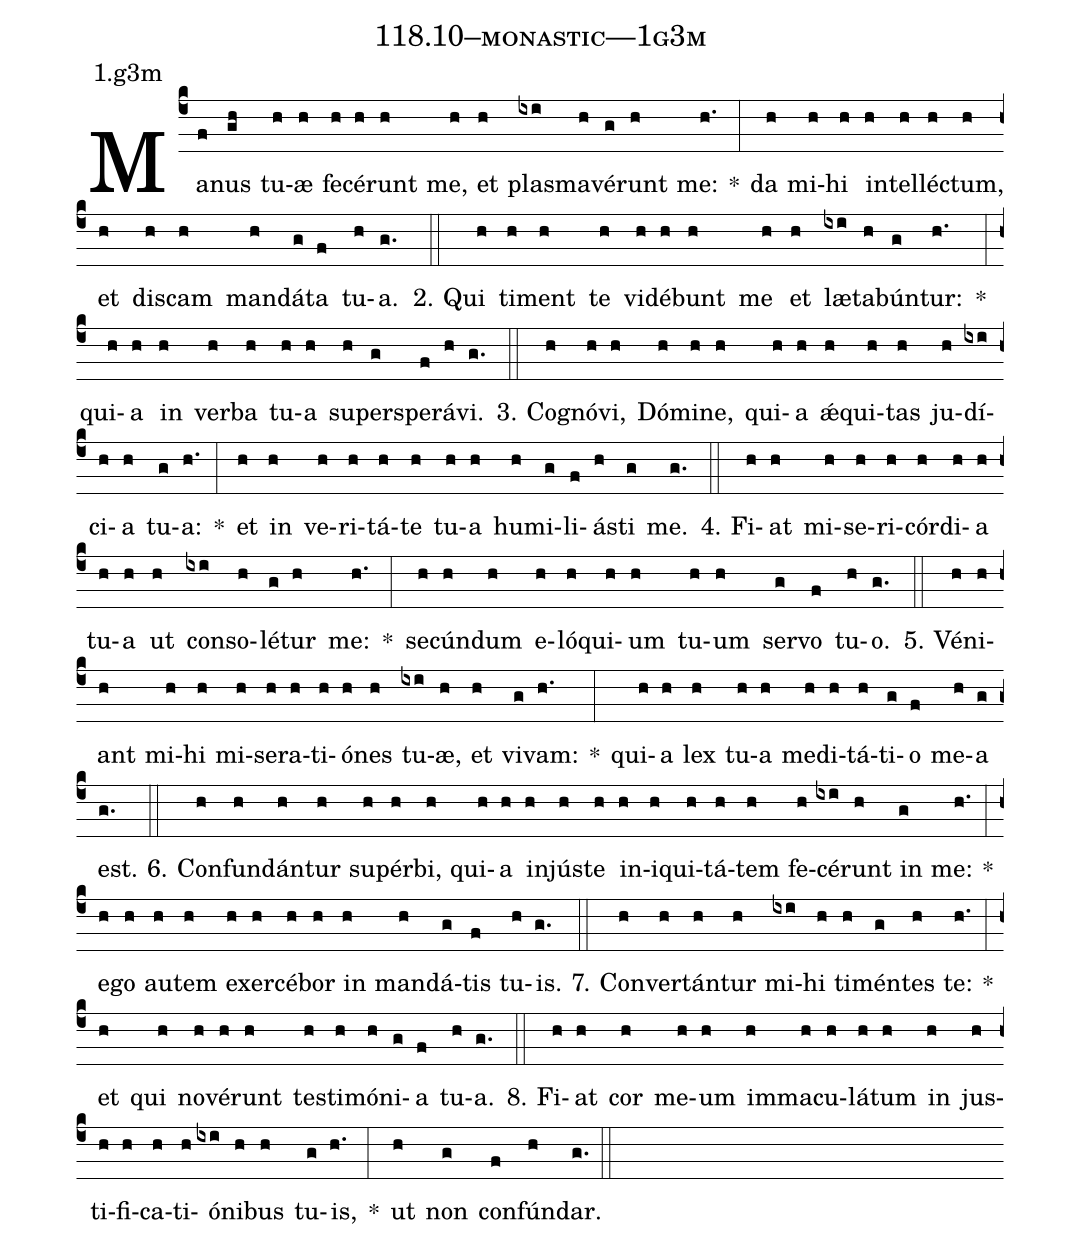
name: 118.10--monastic---1g3m;
annotation: 1.g3m;
%%
(c4)Ma(f)nus(gh) tu(h)æ(h) fe(h)cé(h)runt(h) me,(h) et(h) plas(ixi)ma(h)vé(g)runt(h) me:(h.) *(:) da(h) mi(h)hi(h) in(h)tel(h)léc(h)tum,(h) et(h) dis(h)cam(h) man(h)dá(g)ta(f) tu(h)a.(g.) (::)
2. Qui(h) ti(h)ment(h) te(h) vi(h)dé(h)bunt(h) me(h) et(h) læ(ixi)ta(h)bún(g)tur:(h.) *(:) qui(h)a(h) in(h) ver(h)ba(h) tu(h)a(h) su(h)per(g)spe(f)rá(h)vi.(g.) (::)
3. Co(h)gnó(h)vi,(h) Dó(h)mi(h)ne,(h) qui(h)a(h) ǽ(h)qui(h)tas(h) ju(h)dí(ixi)ci(h)a(h) tu(g)a:(h.) *(:) et(h) in(h) ve(h)ri(h)tá(h)te(h) tu(h)a(h) hu(h)mi(g)li(f)ás(h)ti(g) me.(g.) (::)
4. Fi(h)at(h) mi(h)se(h)ri(h)cór(h)di(h)a(h) tu(h)a(h) ut(h) con(ixi)so(h)lé(g)tur(h) me:(h.) *(:) se(h)cún(h)dum(h) e(h)ló(h)qui(h)um(h) tu(h)um(h) ser(g)vo(f) tu(h)o.(g.) (::)
5. Vé(h)ni(h)ant(h) mi(h)hi(h) mi(h)se(h)ra(h)ti(h)ó(h)nes(h) tu(ixi)æ,(h) et(h) vi(g)vam:(h.) *(:) qui(h)a(h) lex(h) tu(h)a(h) me(h)di(h)tá(h)ti(g)o(f) me(h)a(g) est.(g.) (::)
6. Con(h)fun(h)dán(h)tur(h) su(h)pér(h)bi,(h) qui(h)a(h) in(h)jús(h)te(h) in(h)i(h)qui(h)tá(h)tem(h) fe(h)cé(ixi)runt(h) in(g) me:(h.) *(:) e(h)go(h) au(h)tem(h) ex(h)er(h)cé(h)bor(h) in(h) man(h)dá(g)tis(f) tu(h)is.(g.) (::)
7. Con(h)ver(h)tán(h)tur(h) mi(ixi)hi(h) ti(h)mén(g)tes(h) te:(h.) *(:) et(h) qui(h) no(h)vé(h)runt(h) tes(h)ti(h)mó(h)ni(g)a(f) tu(h)a.(g.) (::)
8. Fi(h)at(h) cor(h) me(h)um(h) im(h)ma(h)cu(h)lá(h)tum(h) in(h) jus(h)ti(h)fi(h)ca(h)ti(h)ó(ixi)ni(h)bus(h) tu(g)is,(h.) *(:) ut(h) non(g) con(f)fún(h)dar.(g.) (::)
